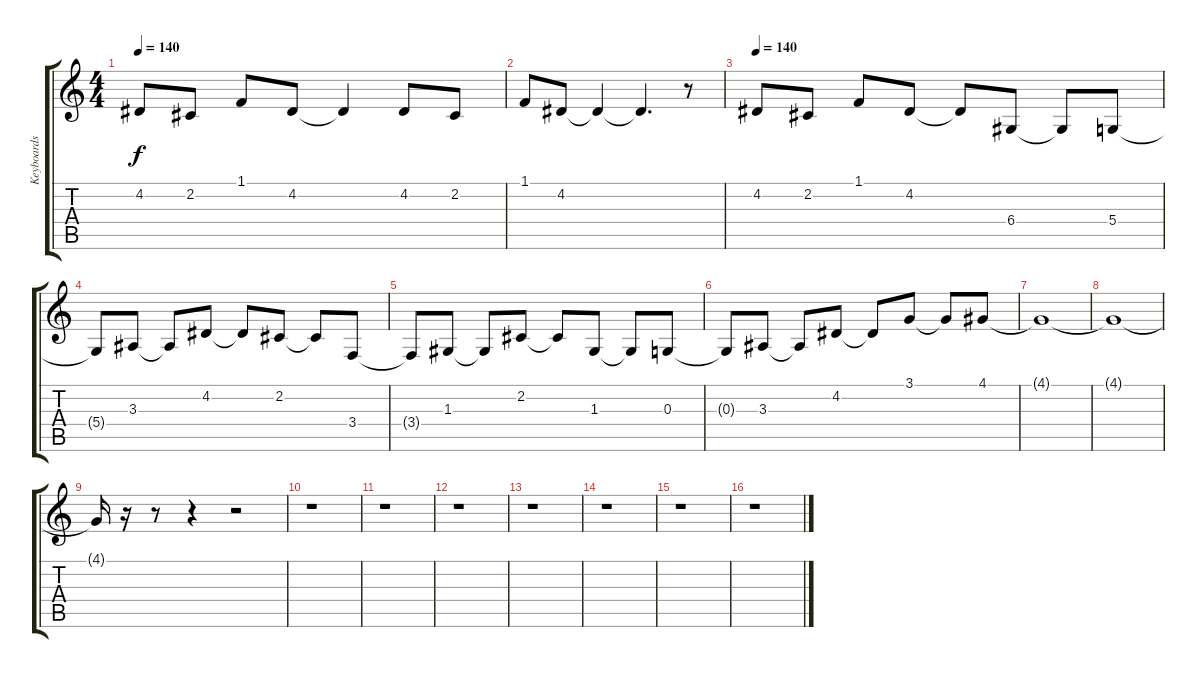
\track ("Keyboards" "Keyboards") {instrument lead2sawtooth}
\staff {score tabs}
\tuning (E4 B3 G3 D3 A2 E2) {hide}
\ts (4 4)
\tempo 140
\clef g2
\ks c
4.2.8{dy f} 2.2.8 1.1.8 4.2.8 4.2{t}.4 4.2.8 2.2.8 |
1.1.8 4.2.8 4.2{t}.4 4.2{t}.4{d} r.8 |
\tempo 140
4.2.8 2.2.8 1.1.8 4.2.8 4.2{t}.8 6.4.8 6.4{t}.8 5.4.8 |
5.4{t}.8 3.3.8 3.3{t}.8 4.2.8 4.2{t}.8 2.2.8 2.2{t}.8 3.4.8 |
3.4{t}.8 1.3.8 1.3{t}.8 2.2.8 2.2{t}.8 1.3.8 1.3{t}.8 0.3.8 |
0.3{t}.8 3.3.8 3.3{t}.8 4.2.8 4.2{t}.8 3.1.8 3.1{t}.8 4.1.8 |
4.1{t}.1 |
4.1{t}.1 |
4.1{t}.16 r.16 r.8 r.4 r.2 |
r.1 |
r.1 |
r.1 |
r.1 |
r.1 |
r.1 |
r.1
